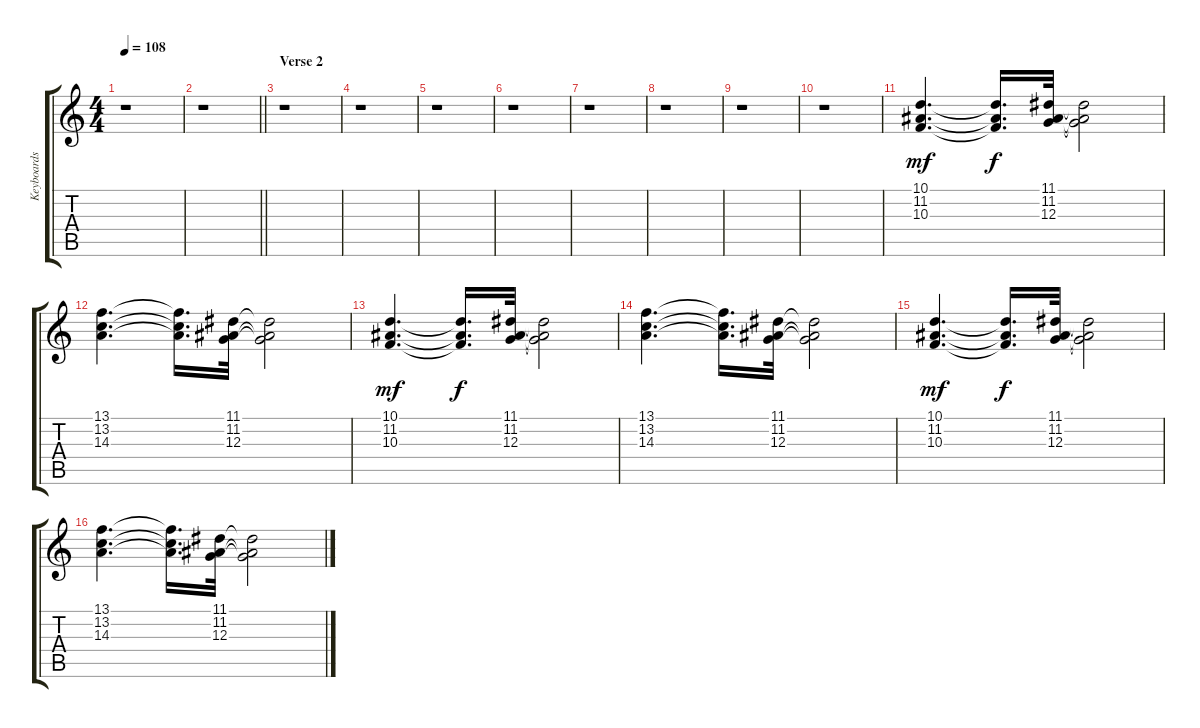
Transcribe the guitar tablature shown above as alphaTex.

\track ("Keyboards" "Keyboards") {instrument rockorgan}
\staff {score tabs}
\tuning (E4 B3 G3 D3 A2 E2) {hide}
\ts (4 4)
\tempo 108
\clef g2
\ks c
r.1{dy f} |
\barLineRight lightlight
r.1 |
\section ("" "Verse 2")
r.1 |
r.1 |
r.1 |
r.1 |
r.1 |
r.1 |
r.1 |
r.1 |
(10.1 11.2 10.3).4{d dy mf} (10.1{t} 11.2{t} 10.3{t}).16{d dy f} (11.1 11.2 12.3).32 (11.1{t} 11.2{t} 12.3{t}).2 |
(13.1 13.2 14.3).4{d} (13.1{t} 13.2{t} 14.3{t}).16{d} (11.1 11.2 12.3).32 (11.1{t} 11.2{t} 12.3{t}).2 |
(10.1 11.2 10.3).4{d dy mf} (10.1{t} 11.2{t} 10.3{t}).16{d dy f} (11.1 11.2 12.3).32 (11.1{t} 11.2{t} 12.3{t}).2 |
(13.1 13.2 14.3).4{d} (13.1{t} 13.2{t} 14.3{t}).16{d} (11.1 11.2 12.3).32 (11.1{t} 11.2{t} 12.3{t}).2 |
(10.1 11.2 10.3).4{d dy mf} (10.1{t} 11.2{t} 10.3{t}).16{d dy f} (11.1 11.2 12.3).32 (11.1{t} 11.2{t} 12.3{t}).2 |
(13.1 13.2 14.3).4{d} (13.1{t} 13.2{t} 14.3{t}).16{d} (11.1 11.2 12.3).32 (11.1{t} 11.2{t} 12.3{t}).2
